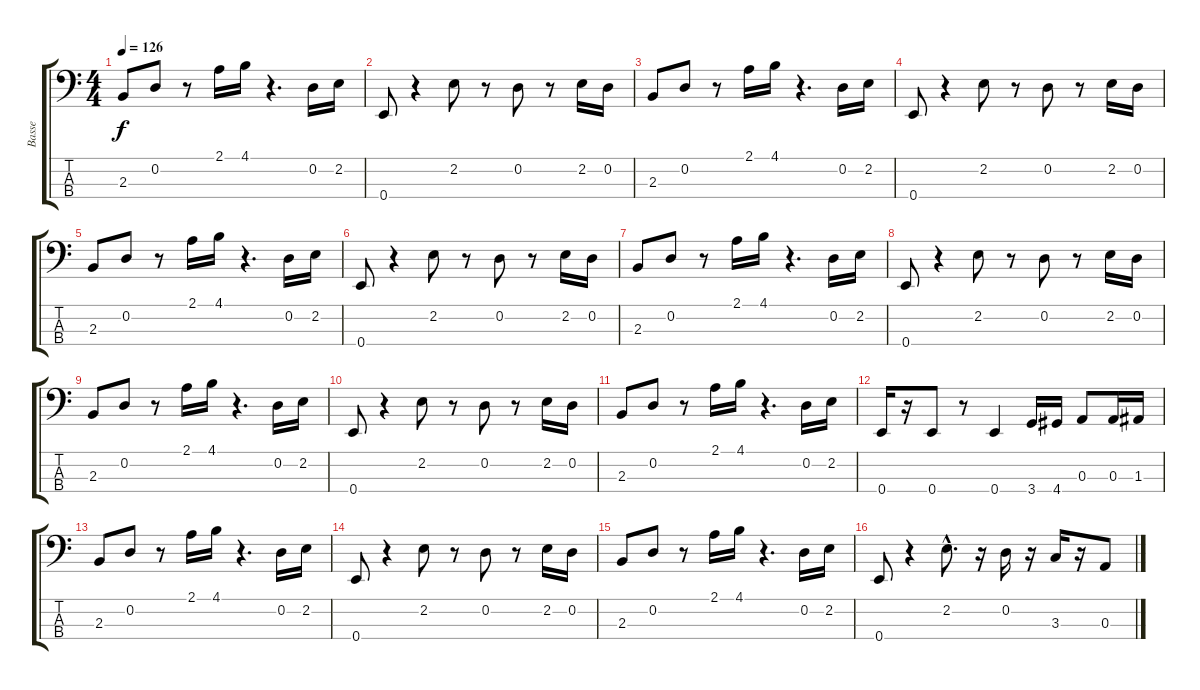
\track ("Basse" "Basse") {instrument slapbass2}
\staff {score tabs}
\tuning (G2 D2 A1 E1) {hide}
\ts (4 4)
\tempo 126
\clef f4
\ks c
2.3.8{dy f instrument slapbass2} 0.2.8 r.8 2.1.16 4.1.16 r.4{d} 0.2.16 2.2.16 |
0.4.8 r.4 2.2.8 r.8 0.2.8 r.8 2.2.16 0.2.16 |
2.3.8 0.2.8 r.8 2.1.16 4.1.16 r.4{d} 0.2.16 2.2.16 |
0.4.8 r.4 2.2.8 r.8 0.2.8 r.8 2.2.16 0.2.16 |
2.3.8 0.2.8 r.8 2.1.16 4.1.16 r.4{d} 0.2.16 2.2.16 |
0.4.8 r.4 2.2.8 r.8 0.2.8 r.8 2.2.16 0.2.16 |
2.3.8 0.2.8 r.8 2.1.16 4.1.16 r.4{d} 0.2.16 2.2.16 |
0.4.8 r.4 2.2.8 r.8 0.2.8 r.8 2.2.16 0.2.16 |
2.3.8 0.2.8 r.8 2.1.16 4.1.16 r.4{d} 0.2.16 2.2.16 |
0.4.8 r.4 2.2.8 r.8 0.2.8 r.8 2.2.16 0.2.16 |
2.3.8 0.2.8 r.8 2.1.16 4.1.16 r.4{d} 0.2.16 2.2.16 |
0.4.16 r.16 0.4.8 r.8 0.4.4 3.4.16 4.4.16 0.3.8 0.3.16 1.3.16 |
2.3.8 0.2.8 r.8 2.1.16 4.1.16 r.4{d} 0.2.16 2.2.16 |
0.4.8 r.4 2.2.8 r.8 0.2.8 r.8 2.2.16 0.2.16 |
2.3.8 0.2.8 r.8 2.1.16 4.1.16 r.4{d} 0.2.16 2.2.16 |
0.4.8 r.4 2.2{hac}.8{d} r.16 0.2.16 r.16 3.3.16 r.16 0.3.8
